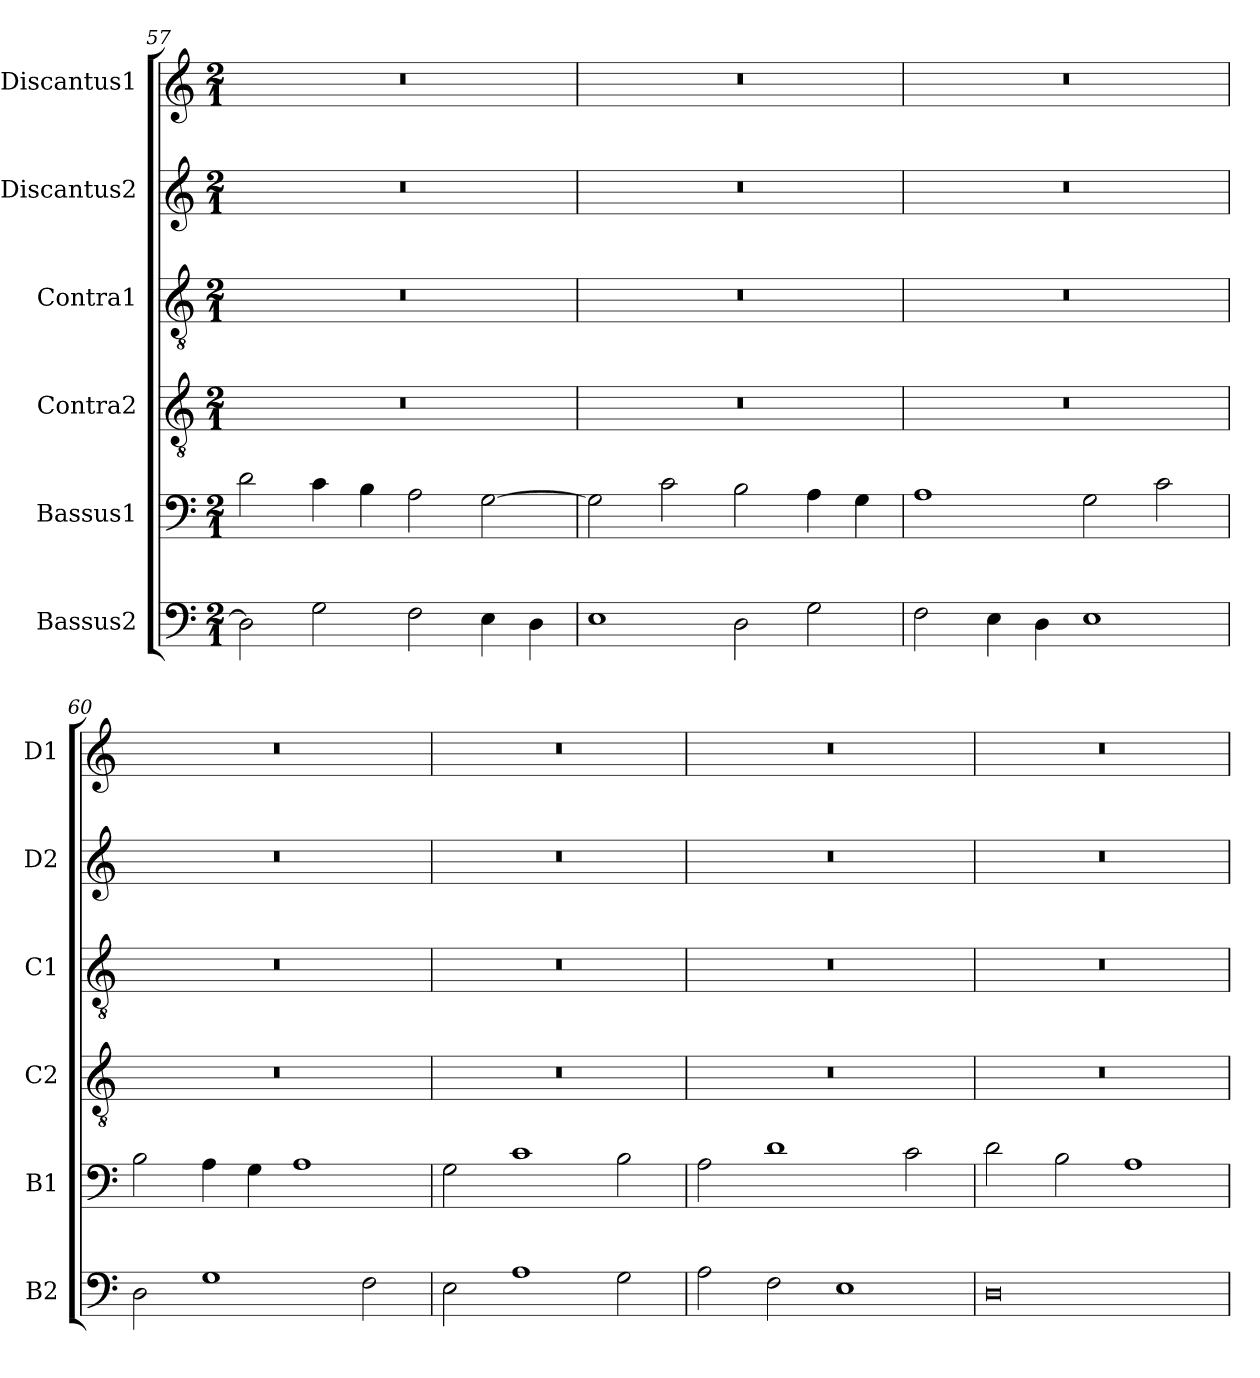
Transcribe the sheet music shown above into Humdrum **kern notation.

**kern	**kern	**kern	**kern	**kern	**kern
*part6	*part5	*part4	*part3	*part2	*part1
*staff6	*staff5	*staff4	*staff3	*staff2	*staff1
*I"Bassus2	*I"Bassus1	*I"Contra2	*I"Contra1	*I"Discantus2	*I"Discantus1
*I'B2	*I'B1	*I'C2	*I'C1	*I'D2	*I'D1
*clefF4	*clefF4	*clefGv2	*clefGv2	*clefG2	*clefG2
*k[]	*k[]	*k[]	*k[]	*k[]	*k[]
*M2/1	*M2/1	*M2/1	*M2/1	*M2/1	*M2/1
=57	=57	=57	=57	=57	=57
2D\]	2d\	0r	0r	0r	0r
2G\	4c\	.	.	.	.
.	4B\	.	.	.	.
2F\	2A\	.	.	.	.
4E\	[2G\	.	.	.	.
4D\	.	.	.	.	.
=58	=58	=58	=58	=58	=58
1E	2G\]	0r	0r	0r	0r
.	2c\	.	.	.	.
2D\	2B\	.	.	.	.
2G\	4A\	.	.	.	.
.	4G\	.	.	.	.
=59	=59	=59	=59	=59	=59
2F\	1A	0r	0r	0r	0r
4E\	.	.	.	.	.
4D\	.	.	.	.	.
1E	2G\	.	.	.	.
.	2c\	.	.	.	.
=60	=60	=60	=60	=60	=60
2D\	2B\	0r	0r	0r	0r
1G	4A\	.	.	.	.
.	4G\	.	.	.	.
.	1A	.	.	.	.
2F\	.	.	.	.	.
=61	=61	=61	=61	=61	=61
2E\	2G\	0r	0r	0r	0r
1A	1c	.	.	.	.
2G\	2B\	.	.	.	.
=62	=62	=62	=62	=62	=62
2A\	2A\	0r	0r	0r	0r
2F\	1d	.	.	.	.
1E	.	.	.	.	.
.	2c\	.	.	.	.
=63	=63	=63	=63	=63	=63
0D	2d\	0r	0r	0r	0r
.	2B\	.	.	.	.
.	1A	.	.	.	.
=	=	=	=	=	=
*-	*-	*-	*-	*-	*-
